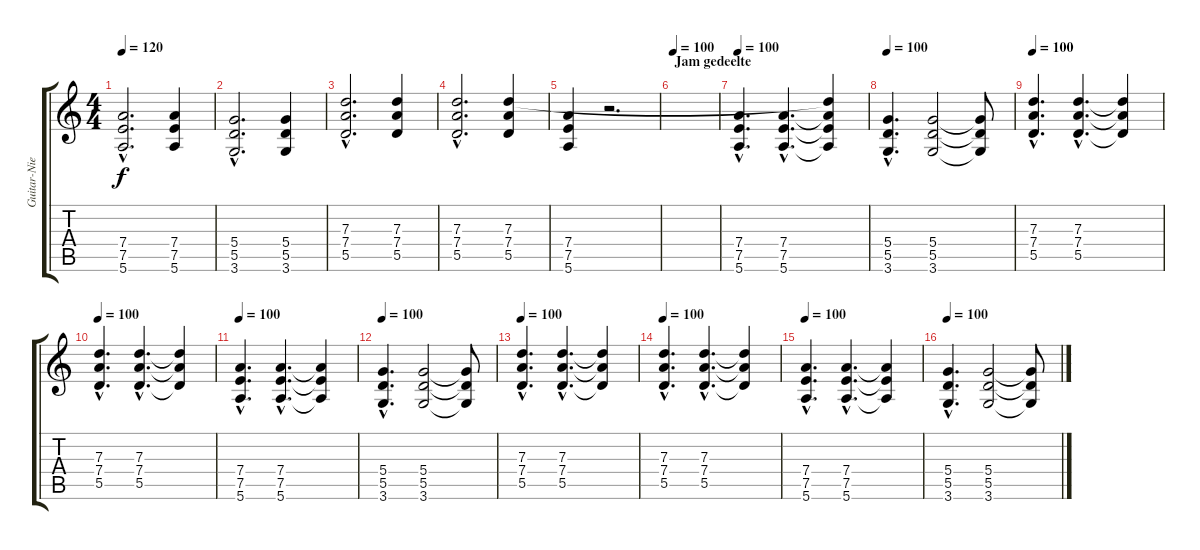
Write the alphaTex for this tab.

\track ("Guitar-Niels" "Guitar-Nie") {instrument distortionguitar}
\staff {score tabs}
\tuning (E4 B3 G3 D3 A2 E2) {hide}
\ts (4 4)
\tempo 120
\clef g2
\ks c
(7.4{hac} 7.5{hac} 5.6{hac}).2{d dy f} (7.4 7.5 5.6).4 |
(5.4{hac} 5.5{hac} 3.6{hac}).2{d} (5.4 5.5 3.6).4 |
(7.3{hac} 7.4{hac} 5.5{hac}).2{d} (7.3 7.4 5.5).4 |
(7.3{hac} 7.4{hac} 5.5{hac}).2{d} (7.3 7.4 5.5).4 |
(7.4 7.5 5.6).4 r.2{d} |
\section ("" "Jam gedeelte")
\tempo 100
|
\tempo 100
(7.4{hac} 7.5{hac} 5.6{hac}).4{d} (7.4{hac} 7.5{hac} 5.6{hac}).4{d} (7.3{t} 7.4{t} 7.5{t} 5.6{t}).4 |
\tempo 100
(5.4{hac} 5.5{hac} 3.6{hac}).4{d} (5.4 5.5 3.6).2 (5.4{t} 5.5{t} 3.6{t}).8 |
\tempo 100
(7.3{hac} 7.4{hac} 5.5{hac}).4{d} (7.3{hac} 7.4{hac} 5.5{hac}).4{d} (7.3{t} 7.4{t} 5.5{t}).4 |
\tempo 100
(7.3{hac} 7.4{hac} 5.5{hac}).4{d} (7.3{hac} 7.4{hac} 5.5{hac}).4{d} (7.3{t} 7.4{t} 5.5{t}).4 |
\tempo 100
(7.4{hac} 7.5{hac} 5.6{hac}).4{d} (7.4{hac} 7.5{hac} 5.6{hac}).4{d} (7.4{t} 7.5{t} 5.6{t}).4 |
\tempo 100
(5.4{hac} 5.5{hac} 3.6{hac}).4{d} (5.4 5.5 3.6).2 (5.4{t} 5.5{t} 3.6{t}).8 |
\tempo 100
(7.3{hac} 7.4{hac} 5.5{hac}).4{d} (7.3{hac} 7.4{hac} 5.5{hac}).4{d} (7.3{t} 7.4{t} 5.5{t}).4 |
\tempo 100
(7.3{hac} 7.4{hac} 5.5{hac}).4{d} (7.3{hac} 7.4{hac} 5.5{hac}).4{d} (7.3{t} 7.4{t} 5.5{t}).4 |
\tempo 100
(7.4{hac} 7.5{hac} 5.6{hac}).4{d} (7.4{hac} 7.5{hac} 5.6{hac}).4{d} (7.4{t} 7.5{t} 5.6{t}).4 |
\tempo 100
(5.4{hac} 5.5{hac} 3.6{hac}).4{d} (5.4 5.5 3.6).2 (5.4{t} 5.5{t} 3.6{t}).8
